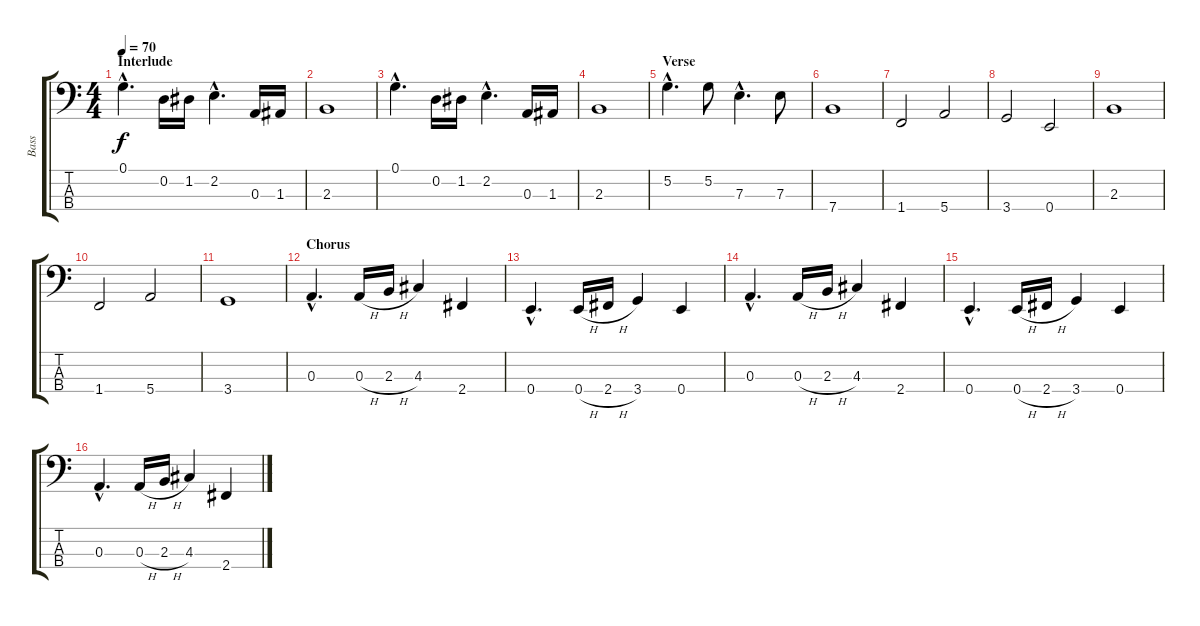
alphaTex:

\track ("Bass" "Bass") {instrument electricbassfinger}
\staff {score tabs}
\tuning (G2 D2 A1 E1) {hide}
\ts (4 4)
\section ("" "Interlude")
\tempo 70
\clef f4
\ks c
0.1{hac}.4{d dy f} 0.2.16 1.2.16 2.2{hac}.4{d} 0.3.16 1.3.16 |
2.3.1 |
0.1{hac}.4{d} 0.2.16 1.2.16 2.2{hac}.4{d} 0.3.16 1.3.16 |
2.3.1 |
\section ("" "Verse")
5.2{hac}.4{d} 5.2.8 7.3{hac}.4{d} 7.3.8 |
7.4.1 |
1.4.2 5.4.2 |
3.4.2 0.4.2 |
2.3.1 |
1.4.2 5.4.2 |
3.4.1 |
\section ("" "Chorus")
0.3{hac}.4{d} 0.3{h}.16 2.3{h}.16 4.3.4 2.4.4 |
0.4{hac}.4{d} 0.4{h}.16 2.4{h}.16 3.4.4 0.4.4 |
0.3{hac}.4{d} 0.3{h}.16 2.3{h}.16 4.3.4 2.4.4 |
0.4{hac}.4{d} 0.4{h}.16 2.4{h}.16 3.4.4 0.4.4 |
0.3{hac}.4{d} 0.3{h}.16 2.3{h}.16 4.3.4 2.4.4
